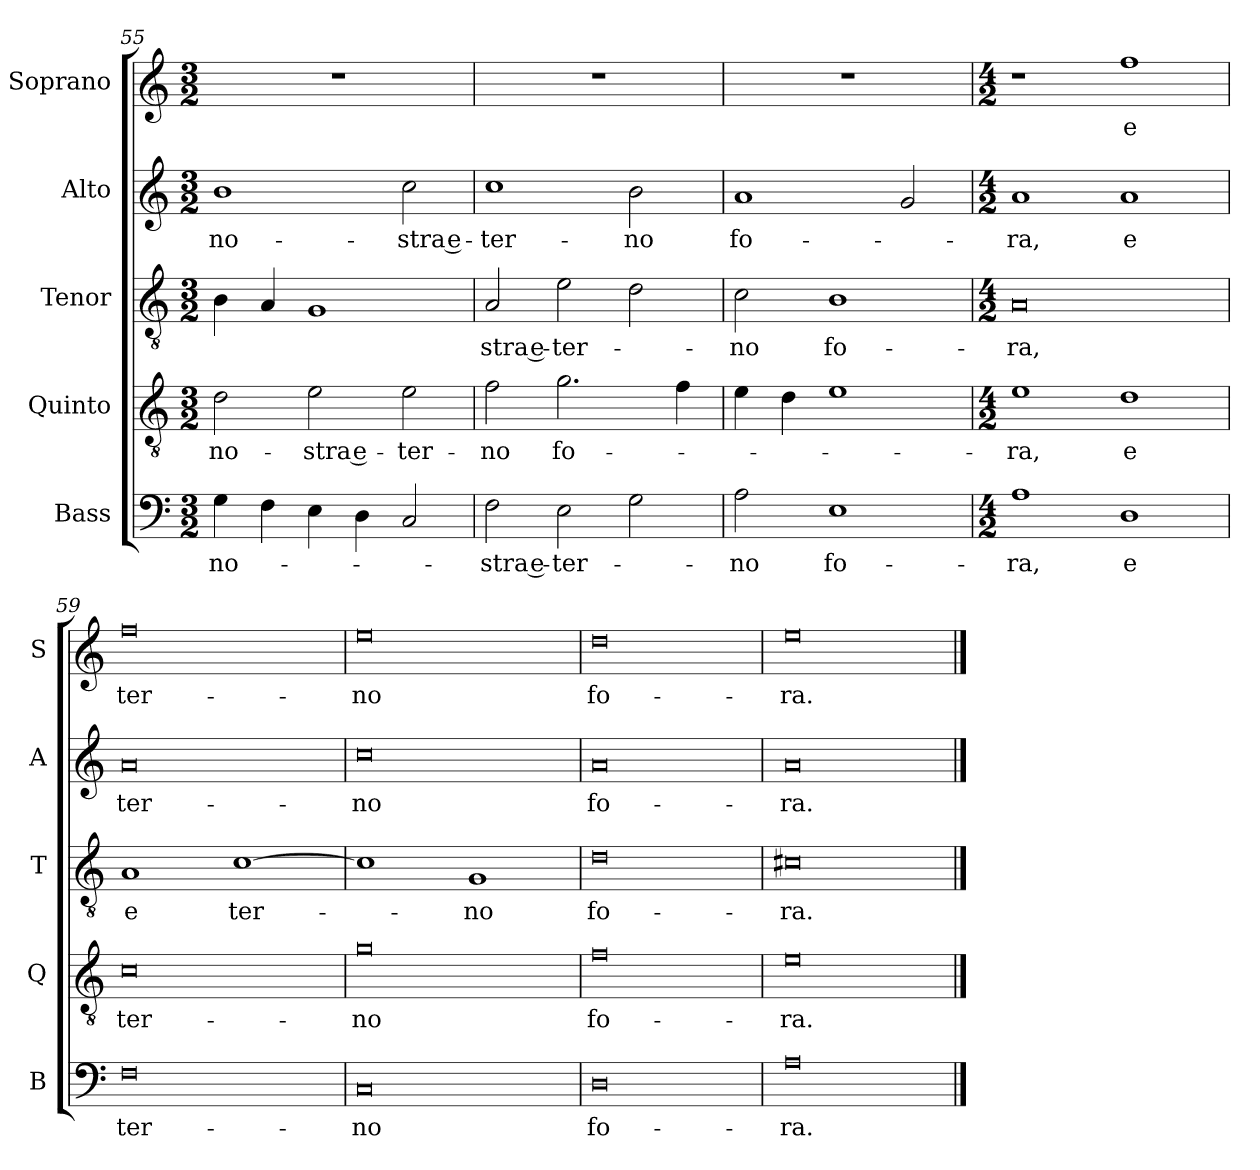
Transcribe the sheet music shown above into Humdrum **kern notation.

**kern	**text	**kern	**text	**kern	**text	**kern	**text	**kern	**text
*part5	*part5	*part4	*part4	*part3	*part3	*part2	*part2	*part1	*part1
*staff5	*staff5	*staff4	*staff4	*staff3	*staff3	*staff2	*staff2	*staff1	*staff1
*I"Bass	*	*I"Quinto	*	*I"Tenor	*	*I"Alto	*	*I"Soprano	*
*I'B	*	*I'Q	*	*I'T	*	*I'A	*	*I'S	*
*clefF4	*	*clefGv2	*	*clefGv2	*	*clefG2	*	*clefG2	*
*k[]	*	*k[]	*	*k[]	*	*k[]	*	*k[]	*
*C:	*	*C:	*	*C:	*	*C:	*	*C:	*
*M3/2	*	*M3/2	*	*M3/2	*	*M3/2	*	*M3/2	*
=55	=55	=55	=55	=55	=55	=55	=55	=55	=55
!	!LO:LY:b	!	!LO:LY:b	!	!	!	!LO:LY:b	!	!
4G\	no-	2d\	no-	4B\	.	1b	no-	1.r	.
4F\	.	.	.	4A/	.	.	.	.	.
!	!	!	!LO:LY:b	!	!	!	!	!	!
4E\	.	2e\	-stra e-	1G	.	.	.	.	.
4D\	.	.	.	.	.	.	.	.	.
!	!	!	!LO:LY:b	!	!	!	!LO:LY:b	!	!
2C/	.	2e\	-ter-	.	.	2cc\	-stra e-	.	.
!!LO:LB:g=z
=56	=56	=56	=56	=56	=56	=56	=56	=56	=56
!	!LO:LY:b	!	!LO:LY:b	!	!LO:LY:b	!	!LO:LY:b	!	!
2F\	-stra e-	2f\	-no	2A/	-stra e-	1cc	-ter-	1.r	.
!	!LO:LY:b	!	!LO:LY:b	!	!LO:LY:b	!	!	!	!
2E\	-ter-	2.g\	fo-	2e\	-ter-	.	.	.	.
!	!	!	!	!	!	!	!LO:LY:b	!	!
2G\	.	.	.	2d\	.	2b\	-no	.	.
.	.	4f\	.	.	.	.	.	.	.
=57	=57	=57	=57	=57	=57	=57	=57	=57	=57
!	!LO:LY:b	!	!	!	!LO:LY:b	!	!LO:LY:b	!	!
2A\	-no	4e\	.	2c\	-no	1a	fo-	1.r	.
.	.	4d\	.	.	.	.	.	.	.
!	!LO:LY:b	!	!	!	!LO:LY:b	!	!	!	!
1E	fo-	1e	.	1B	fo-	.	.	.	.
.	.	.	.	.	.	2g/	.	.	.
=58	=58	=58	=58	=58	=58	=58	=58	=58	=58
*M4/2	*	*M4/2	*	*M4/2	*	*M4/2	*	*M4/2	*
!	!LO:LY:b	!	!LO:LY:b	!	!LO:LY:b	!	!LO:LY:b	!	!
1A	-ra,	1e	-ra,	0A	-ra,	1a	-ra,	1r	.
!	!LO:LY:b	!	!LO:LY:b	!	!	!	!LO:LY:b	!	!LO:LY:b
1D	e	1d	e	.	.	1a	e	1ff	e
=59	=59	=59	=59	=59	=59	=59	=59	=59	=59
!	!LO:LY:b	!	!LO:LY:b	!	!LO:LY:b	!	!LO:LY:b	!	!LO:LY:b
0F	ter-	0c	ter-	1A	e	0a	ter-	0ff	ter-
!	!	!	!	!	!LO:LY:b	!	!	!	!
.	.	.	.	[1c	ter-	.	.	.	.
=60	=60	=60	=60	=60	=60	=60	=60	=60	=60
!	!LO:LY:b	!	!LO:LY:b	!	!	!	!LO:LY:b	!	!LO:LY:b
0C	-no	0g	-no	1c]	.	0cc	-no	0ee	-no
!	!	!	!	!	!LO:LY:b	!	!	!	!
.	.	.	.	1G	-no	.	.	.	.
=61	=61	=61	=61	=61	=61	=61	=61	=61	=61
!	!LO:LY:b	!	!LO:LY:b	!	!LO:LY:b	!	!LO:LY:b	!	!LO:LY:b
0D	fo-	0f	fo-	0d	fo-	0a	fo-	0dd	fo-
=62	=62	=62	=62	=62	=62	=62	=62	=62	=62
!	!LO:LY:b	!	!LO:LY:b	!	!LO:LY:b	!	!LO:LY:b	!	!LO:LY:b
0A	-ra.	0e	-ra.	0c#X	-ra.	0a	-ra.	0ee	-ra.
==	==	==	==	==	==	==	==	==	==
*-	*-	*-	*-	*-	*-	*-	*-	*-	*-
